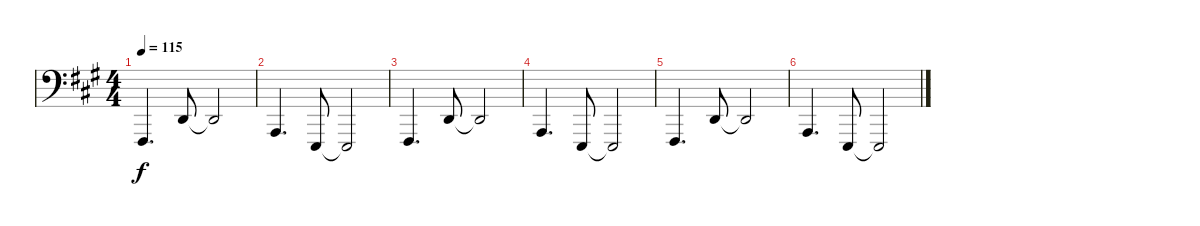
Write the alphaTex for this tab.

\track "" {instrument acousticgrandpiano}
\staff {score}
\tuning (C3 G2 D2 A1 E1 B0) {hide}
\ts (4 4)
\tempo 115
\clef f4
\ks a
2.5.4{d dy f} 0.3.8 0.3{t}.2 |
0.4.4{d} 0.5.8 0.5{t}.2 |
2.5.4{d} 0.3.8 0.3{t}.2 |
0.4.4{d} 0.5.8 0.5{t}.2 |
2.5.4{d} 0.3.8 0.3{t}.2 |
0.4.4{d} 0.5.8 0.5{t}.2
